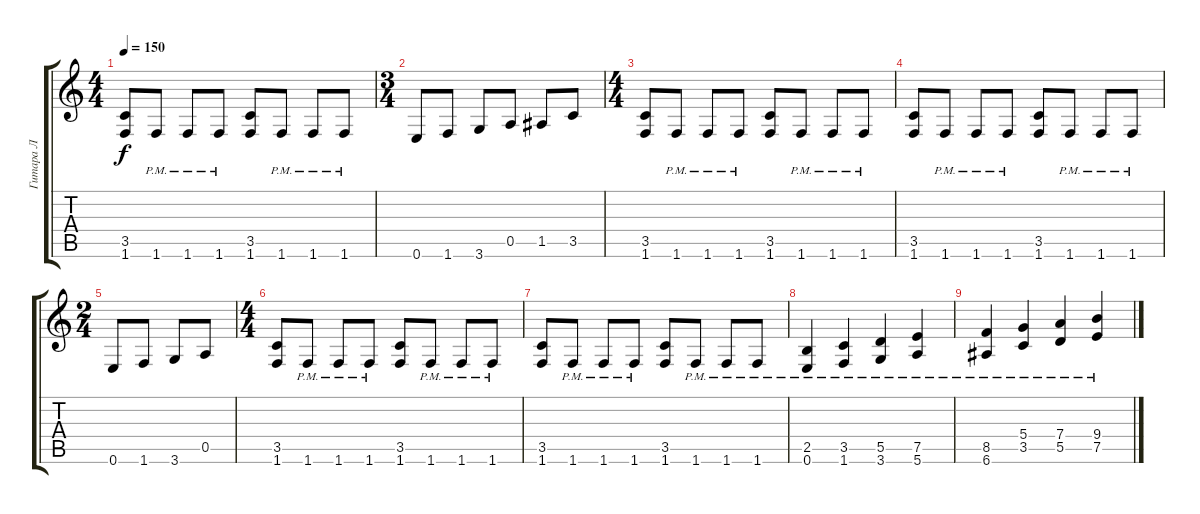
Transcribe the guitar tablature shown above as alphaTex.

\track ("Гитара Л" "Гитара Л") {instrument distortionguitar}
\staff {score tabs}
\tuning (E4 B3 G3 D3 A2 E2) {hide}
\ts (4 4)
\tempo 150
\clef g2
\ks c
(3.5 1.6).8{dy f} 1.6{pm}.8 1.6{pm}.8 1.6{pm}.8 (3.5 1.6).8 1.6{pm}.8 1.6{pm}.8 1.6{pm}.8 |
\ts (3 4)
0.6.8 1.6.8 3.6.8 0.5.8 1.5.8 3.5.8 |
\ts (4 4)
(3.5 1.6).8 1.6{pm}.8 1.6{pm}.8 1.6{pm}.8 (3.5 1.6).8 1.6{pm}.8 1.6{pm}.8 1.6{pm}.8 |
(3.5 1.6).8 1.6{pm}.8 1.6{pm}.8 1.6{pm}.8 (3.5 1.6).8 1.6{pm}.8 1.6{pm}.8 1.6{pm}.8 |
\ts (2 4)
0.6.8 1.6.8 3.6.8 0.5.8 |
\ts (4 4)
(3.5 1.6).8 1.6{pm}.8 1.6{pm}.8 1.6{pm}.8 (3.5 1.6).8 1.6{pm}.8 1.6{pm}.8 1.6{pm}.8 |
(3.5 1.6).8 1.6{pm}.8 1.6{pm}.8 1.6{pm}.8 (3.5 1.6).8 1.6{pm}.8 1.6{pm}.8 1.6{pm}.8 |
(2.5{pm} 0.6{pm}).4 (3.5{pm} 1.6{pm}).4 (5.5{pm} 3.6{pm}).4 (7.5{pm} 5.6{pm}).4 |
(8.5{pm} 6.6{pm}).4 (5.4{pm} 3.5{pm}).4 (7.4{pm} 5.5{pm}).4 (9.4{pm} 7.5{pm}).4
